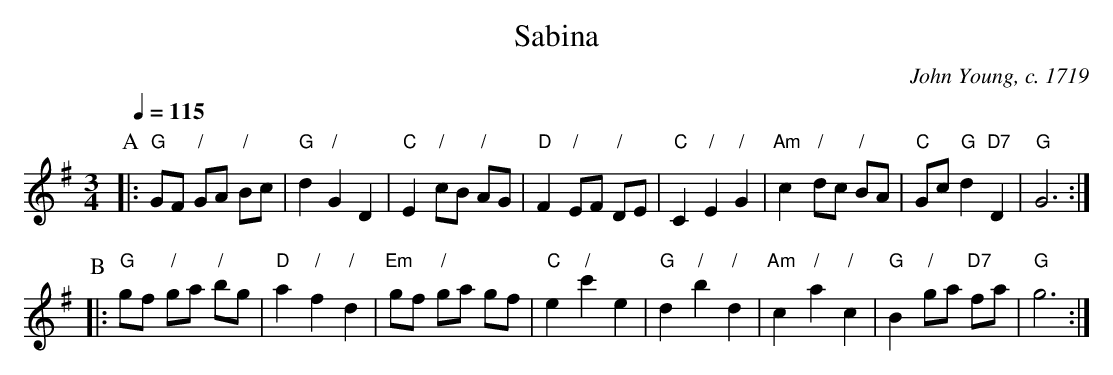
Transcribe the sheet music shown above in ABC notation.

X:1
T:Sabina
C:John Young, c. 1719
L:1/4
M:3/4
Q:1/4=115
K:G
P:A
|: "G"G/F/ "/"G/A/ "/"B/c/ | "G"d "/"GD | "C"E "/"c/B/ "/"A/G/ | "D"F "/"E/F/ "/"D/E/ |\
"C"C "/"E "/"G | "Am"c "/"d/c/ "/"B/A/ | "C"G/c/ "G"d "D7"D | "G"G3 :|
P:B
|: "G"g/f/ "/"g/a/ "/"b/g/ | "D"a "/"f "/"d | "Em"g/f/ "/"g/a/ g/f/ | "C"e "/"c'e |\
"G"d "/"b "/"d | "Am"c "/"a "/"c | "G"B "/"g/a/ "D7"f/a/ | "G"g3 :|
